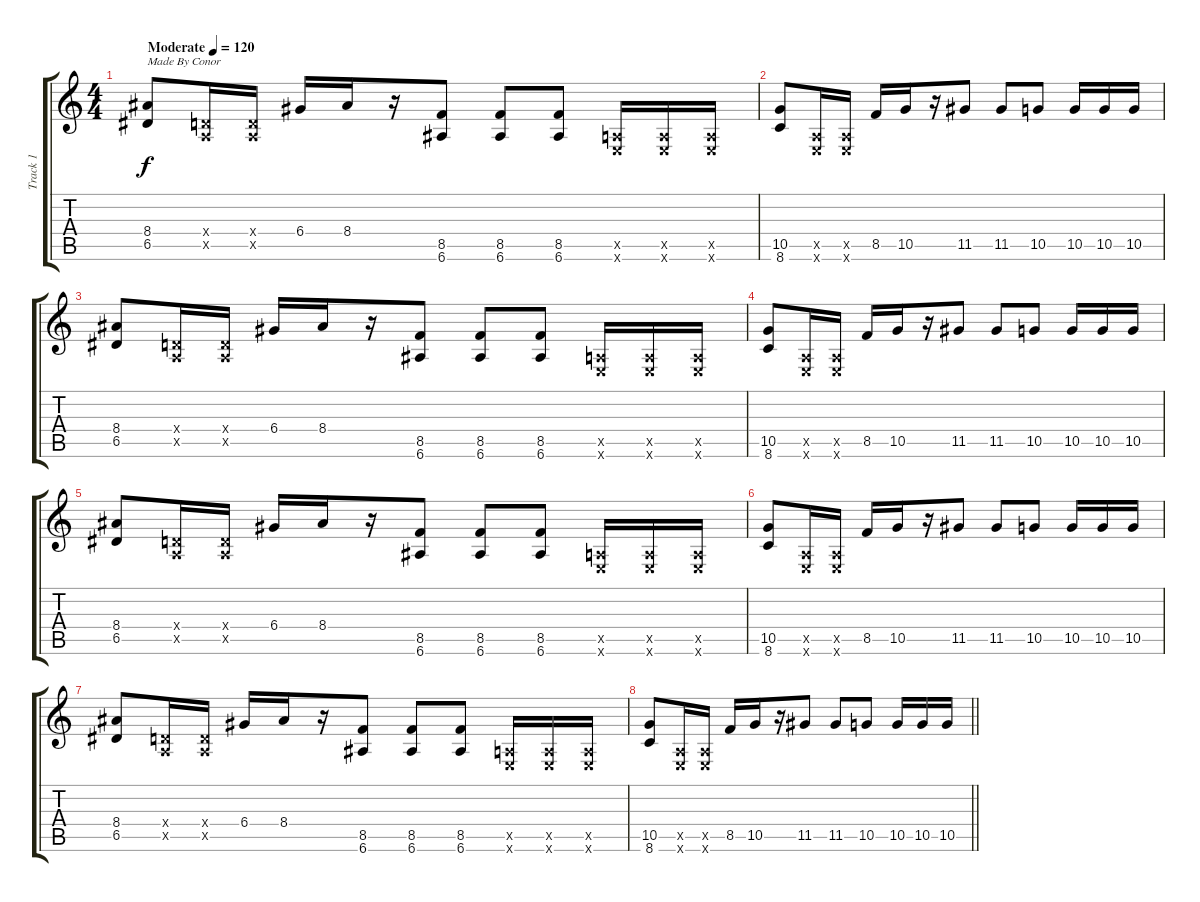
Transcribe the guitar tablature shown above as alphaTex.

\track ("Track 1" "Track 1") {instrument overdrivenguitar}
\staff {score tabs}
\tuning (E4 B3 G3 D3 A2 E2) {hide}
\ts (4 4)
\tempo (120 "Moderate")
\clef g2
\ks c
(8.4 6.5).8{txt "Made By Conor" dy f volume 11 balance 0 instrument overdrivenguitar} (0.4{x} 0.5{x}).16 (0.4{x} 0.5{x}).16 6.4.16 8.4.16 r.16 (8.5 6.6).8 (8.5 6.6).8 (8.5 6.6).8 (0.5{x} 0.6{x}).16 (0.5{x} 0.6{x}).16 (0.5{x} 0.6{x}).16 |
(10.5 8.6).8 (0.5{x} 0.6{x}).16 (0.5{x} 0.6{x}).16 8.5.16 10.5.16 r.16 11.5.8 11.5.8 10.5.8 10.5.16 10.5.16 10.5.16 |
(8.4 6.5).8{volume 11 balance 0} (0.4{x} 0.5{x}).16 (0.4{x} 0.5{x}).16 6.4.16 8.4.16 r.16 (8.5 6.6).8 (8.5 6.6).8 (8.5 6.6).8 (0.5{x} 0.6{x}).16 (0.5{x} 0.6{x}).16 (0.5{x} 0.6{x}).16 |
(10.5 8.6).8 (0.5{x} 0.6{x}).16 (0.5{x} 0.6{x}).16 8.5.16 10.5.16 r.16 11.5.8 11.5.8 10.5.8 10.5.16 10.5.16 10.5.16 |
(8.4 6.5).8{volume 11 balance 0} (0.4{x} 0.5{x}).16 (0.4{x} 0.5{x}).16 6.4.16 8.4.16 r.16 (8.5 6.6).8 (8.5 6.6).8 (8.5 6.6).8 (0.5{x} 0.6{x}).16 (0.5{x} 0.6{x}).16 (0.5{x} 0.6{x}).16 |
(10.5 8.6).8 (0.5{x} 0.6{x}).16 (0.5{x} 0.6{x}).16 8.5.16 10.5.16 r.16 11.5.8 11.5.8 10.5.8 10.5.16 10.5.16 10.5.16 |
(8.4 6.5).8{volume 11 balance 0} (0.4{x} 0.5{x}).16 (0.4{x} 0.5{x}).16 6.4.16 8.4.16 r.16 (8.5 6.6).8 (8.5 6.6).8 (8.5 6.6).8 (0.5{x} 0.6{x}).16 (0.5{x} 0.6{x}).16 (0.5{x} 0.6{x}).16 |
\barLineRight lightlight
(10.5 8.6).8 (0.5{x} 0.6{x}).16 (0.5{x} 0.6{x}).16 8.5.16 10.5.16 r.16 11.5.8 11.5.8 10.5.8 10.5.16 10.5.16 10.5.16
